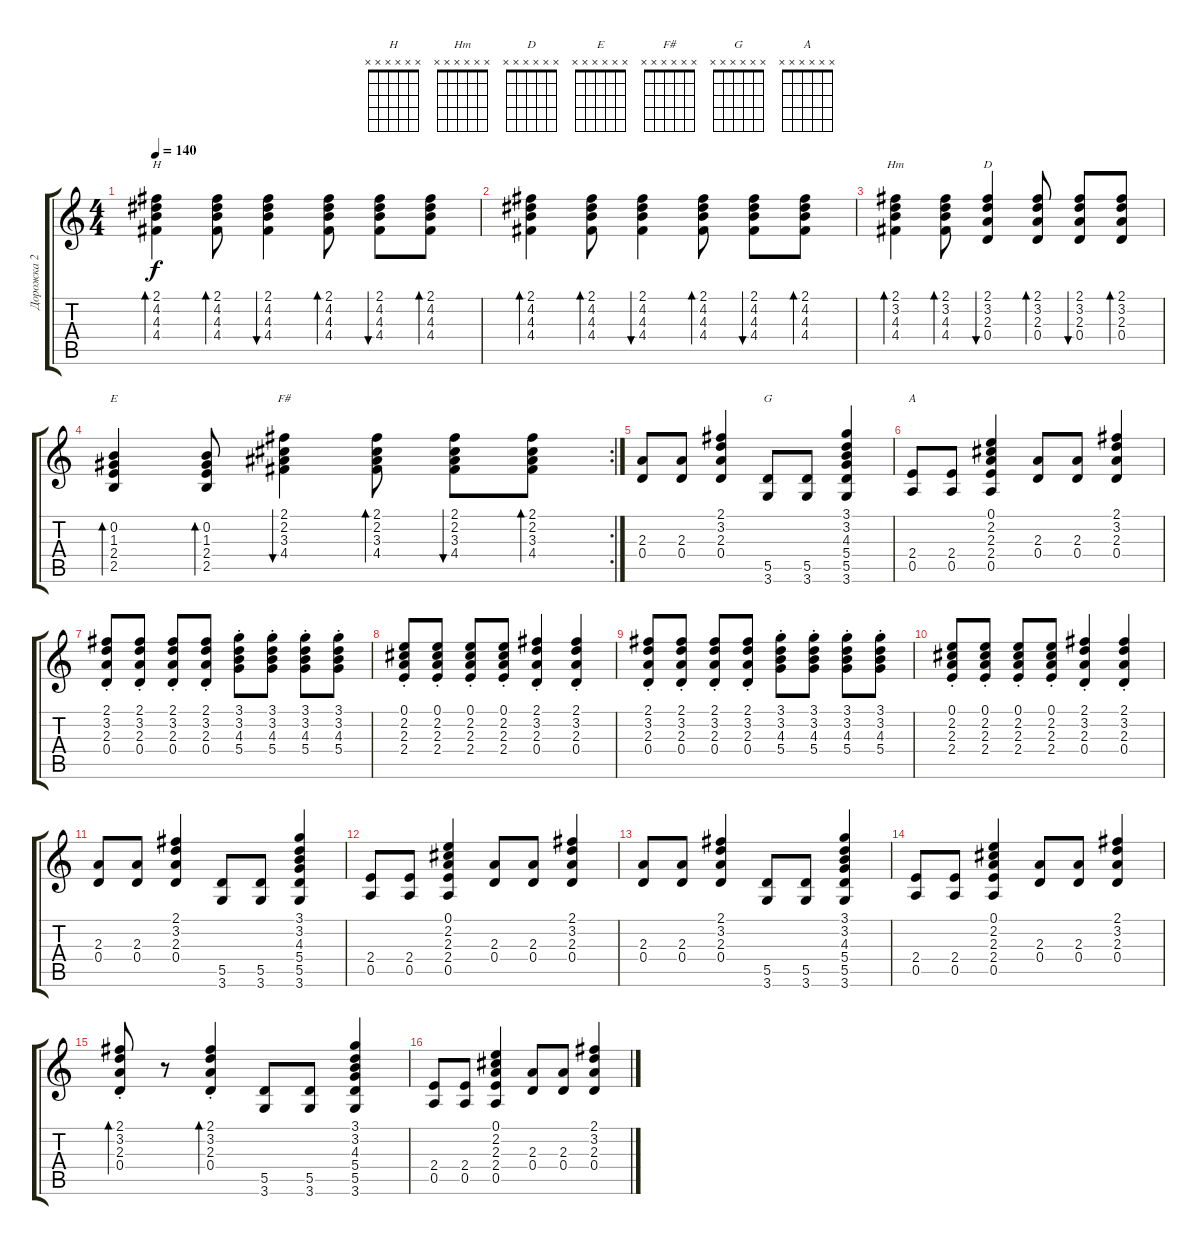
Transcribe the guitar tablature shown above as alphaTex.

\track ("Дорожка 2" "Дорожка 2") {instrument electricguitarjazz}
\staff {score tabs}
\tuning (E4 B3 G3 D3 A2 E2) {hide}
\chord ("H" x x x x x x)
\chord ("Hm" x x x x x x)
\chord ("D" x x x x x x)
\chord ("E" x x x x x x)
\chord ("F#" x x x x x x)
\chord ("G" x x x x x x)
\chord ("A" x x x x x x)
\ts (4 4)
\tempo 140
\clef g2
\ks c
(2.1 4.2 4.3 4.4).4{bd 60 ch "H" dy f instrument acousticguitarsteel} (2.1 4.2 4.3 4.4).8{bd 60} (2.1 4.2 4.3 4.4).4{bu 60} (2.1 4.2 4.3 4.4).8{bd 60} (2.1 4.2 4.3 4.4).8{bu 60} (2.1 4.2 4.3 4.4).8{bd 60} |
(2.1 4.2 4.3 4.4).4{bd 60 instrument acousticguitarsteel} (2.1 4.2 4.3 4.4).8{bd 60} (2.1 4.2 4.3 4.4).4{bu 60} (2.1 4.2 4.3 4.4).8{bd 60} (2.1 4.2 4.3 4.4).8{bu 60} (2.1 4.2 4.3 4.4).8{bd 60} |
(2.1 3.2 4.3 4.4).4{bd 60 ch "Hm" instrument acousticguitarsteel} (2.1 3.2 4.3 4.4).8{bd 60} (2.1 3.2 2.3 0.4).4{bu 60 ch "D"} (2.1 3.2 2.3 0.4).8{bd 60} (2.1 3.2 2.3 0.4).8{bu 60} (2.1 3.2 2.3 0.4).8{bd 60} |
\rc 2
(0.2 1.3 2.4 2.5).4{bd 60 ch "E" instrument acousticguitarsteel} (0.2 1.3 2.4 2.5).8{bd 60} (2.1 2.2 3.3 4.4).4{bu 60 ch "F#"} (2.1 2.2 3.3 4.4).8{bd 60} (2.1 2.2 3.3 4.4).8{bu 60} (2.1 2.2 3.3 4.4).8{bd 60} |
(2.3 0.4).8 (2.3 0.4).8 (2.1 3.2 2.3 0.4).4 (5.5 3.6).8{ch "G"} (5.5 3.6).8 (3.1 3.2 4.3 5.4 5.5 3.6).4 |
(2.4 0.5).8{ch "A"} (2.4 0.5).8 (0.1 2.2 2.3 2.4 0.5).4 (2.3 0.4).8 (2.3 0.4).8 (2.1 3.2 2.3 0.4).4 |
(2.1{st} 3.2 2.3 0.4).8 (2.1{st} 3.2 2.3 0.4).8 (2.1{st} 3.2 2.3 0.4).8 (2.1{st} 3.2 2.3 0.4).8 (3.1{st} 3.2 4.3 5.4).8 (3.1{st} 3.2 4.3 5.4).8 (3.1{st} 3.2 4.3 5.4).8 (3.1{st} 3.2 4.3 5.4).8 |
(0.1{st} 2.2 2.3 2.4).8 (0.1{st} 2.2 2.3 2.4).8 (0.1{st} 2.2 2.3 2.4).8 (0.1{st} 2.2 2.3 2.4).8 (2.1{st} 3.2 2.3 0.4).4 (2.1{st} 3.2 2.3 0.4).4 |
(2.1{st} 3.2 2.3 0.4).8 (2.1{st} 3.2 2.3 0.4).8 (2.1{st} 3.2 2.3 0.4).8 (2.1{st} 3.2 2.3 0.4).8 (3.1{st} 3.2 4.3 5.4).8 (3.1{st} 3.2 4.3 5.4).8 (3.1{st} 3.2 4.3 5.4).8 (3.1{st} 3.2 4.3 5.4).8 |
(0.1{st} 2.2 2.3 2.4).8 (0.1{st} 2.2 2.3 2.4).8 (0.1{st} 2.2 2.3 2.4).8 (0.1{st} 2.2 2.3 2.4).8 (2.1{st} 3.2 2.3 0.4).4 (2.1{st} 3.2 2.3 0.4).4 |
(2.3 0.4).8 (2.3 0.4).8 (2.1 3.2 2.3 0.4).4 (5.5 3.6).8 (5.5 3.6).8 (3.1 3.2 4.3 5.4 5.5 3.6).4 |
(2.4 0.5).8 (2.4 0.5).8 (0.1 2.2 2.3 2.4 0.5).4 (2.3 0.4).8 (2.3 0.4).8 (2.1 3.2 2.3 0.4).4 |
(2.3 0.4).8 (2.3 0.4).8 (2.1 3.2 2.3 0.4).4 (5.5 3.6).8 (5.5 3.6).8 (3.1 3.2 4.3 5.4 5.5 3.6).4 |
(2.4 0.5).8 (2.4 0.5).8 (0.1 2.2 2.3 2.4 0.5).4 (2.3 0.4).8 (2.3 0.4).8 (2.1 3.2 2.3 0.4).4 |
(2.1 3.2{st} 2.3 0.4).8{bd 60} r.8 (2.1 3.2{st} 2.3 0.4).4{bd 60} (5.5 3.6).8 (5.5 3.6).8 (3.1 3.2 4.3 5.4 5.5 3.6).4 |
(2.4 0.5).8 (2.4 0.5).8 (0.1 2.2 2.3 2.4 0.5).4 (2.3 0.4).8 (2.3 0.4).8 (2.1 3.2 2.3 0.4).4
